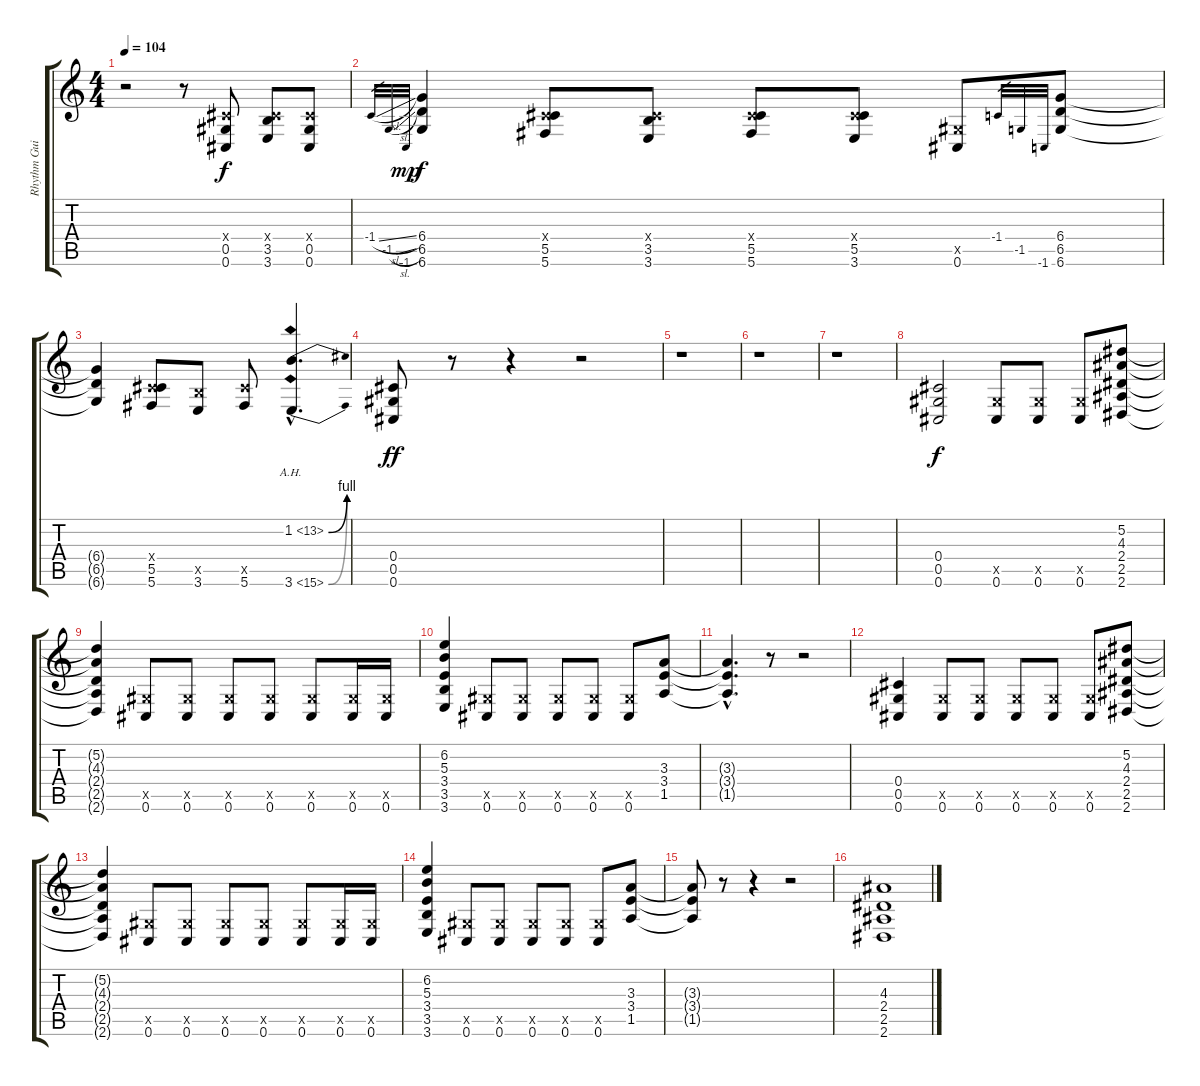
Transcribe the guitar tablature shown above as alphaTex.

\track ("Rhythm Guitar 2" "Rhythm Gui") {instrument distortionguitar}
\staff {score tabs}
\tuning (Eb4 Bb3 Gb3 Db3 Ab2 Db2) {hide}
\ts (4 4)
\tempo 104
\clef g2
\ks c
r.2{dy ff} r.8 (0.4{x} 0.5 0.6).8{dy f} (0.4{x} 3.5 3.6).8 (0.4{x} 0.5 0.6).8 |
-1.4{sl}.32{gr} -1.5{sl}.32{gr} -1.6.32{gr dy mp} (6.4 6.5 6.6).4{dy f} (0.4{x} 5.5 5.6).8 (0.4{x} 3.5 3.6).8 (0.4{x} 5.5 5.6).8 (0.4{x} 5.5 3.6).8 (0.5{x} 0.6).8 -1.4.32{gr} -1.5.32{gr} -1.6.32{gr} (6.4 6.5 6.6).8 |
(6.4{t} 6.5{t} 6.6{t}).4 (0.4{x} 5.5 5.6).8 (3.5{x} 3.6).8 (5.5{x} 5.6).8 (1.2{be (bend 0 0 60 4) ah 12 hac} 3.6{be (bend 0 0 60 4) ah 12 hac}).4{d} |
(0.4 0.5 0.6).8{dy ff} r.8 r.4 r.2 |
r.1 |
r.1 |
r.1 |
(0.4 0.5 0.6).2{dy f} (0.5{x} 0.6).8 (0.5{x} 0.6).8 (0.5{x} 0.6).8 (5.2 4.3 2.4 2.5 2.6).8 |
(5.2{t} 4.3{t} 2.4{t} 2.5{t} 2.6{t}).4 (0.5{x} 0.6).8 (0.5{x} 0.6).8 (0.5{x} 0.6).8 (0.5{x} 0.6).8 (0.5{x} 0.6).8 (0.5{x} 0.6).16 (0.5{x} 0.6).16 |
(6.2 5.3 3.4 3.5 3.6).4 (0.5{x} 0.6).8 (0.5{x} 0.6).8 (0.5{x} 0.6).8 (0.5{x} 0.6).8 (0.5{x} 0.6).8 (3.3 3.4 1.5).8 |
(3.3{hac t} 3.4{hac t} 1.5{hac t}).4{d} r.8 r.2 |
(0.4 0.5 0.6).4 (0.5{x} 0.6).8 (0.5{x} 0.6).8 (0.5{x} 0.6).8 (0.5{x} 0.6).8 (0.5{x} 0.6).8 (5.2 4.3 2.4 2.5 2.6).8 |
(5.2{t} 4.3{t} 2.4{t} 2.5{t} 2.6{t}).4 (0.5{x} 0.6).8 (0.5{x} 0.6).8 (0.5{x} 0.6).8 (0.5{x} 0.6).8 (0.5{x} 0.6).8 (0.5{x} 0.6).16 (0.5{x} 0.6).16 |
(6.2 5.3 3.4 3.5 3.6).4 (0.5{x} 0.6).8 (0.5{x} 0.6).8 (0.5{x} 0.6).8 (0.5{x} 0.6).8 (0.5{x} 0.6).8 (3.3 3.4 1.5).8 |
(3.3{t} 3.4{t} 1.5{t}).8 r.8 r.4 r.2 |
(4.3 2.4 2.5 2.6).1
